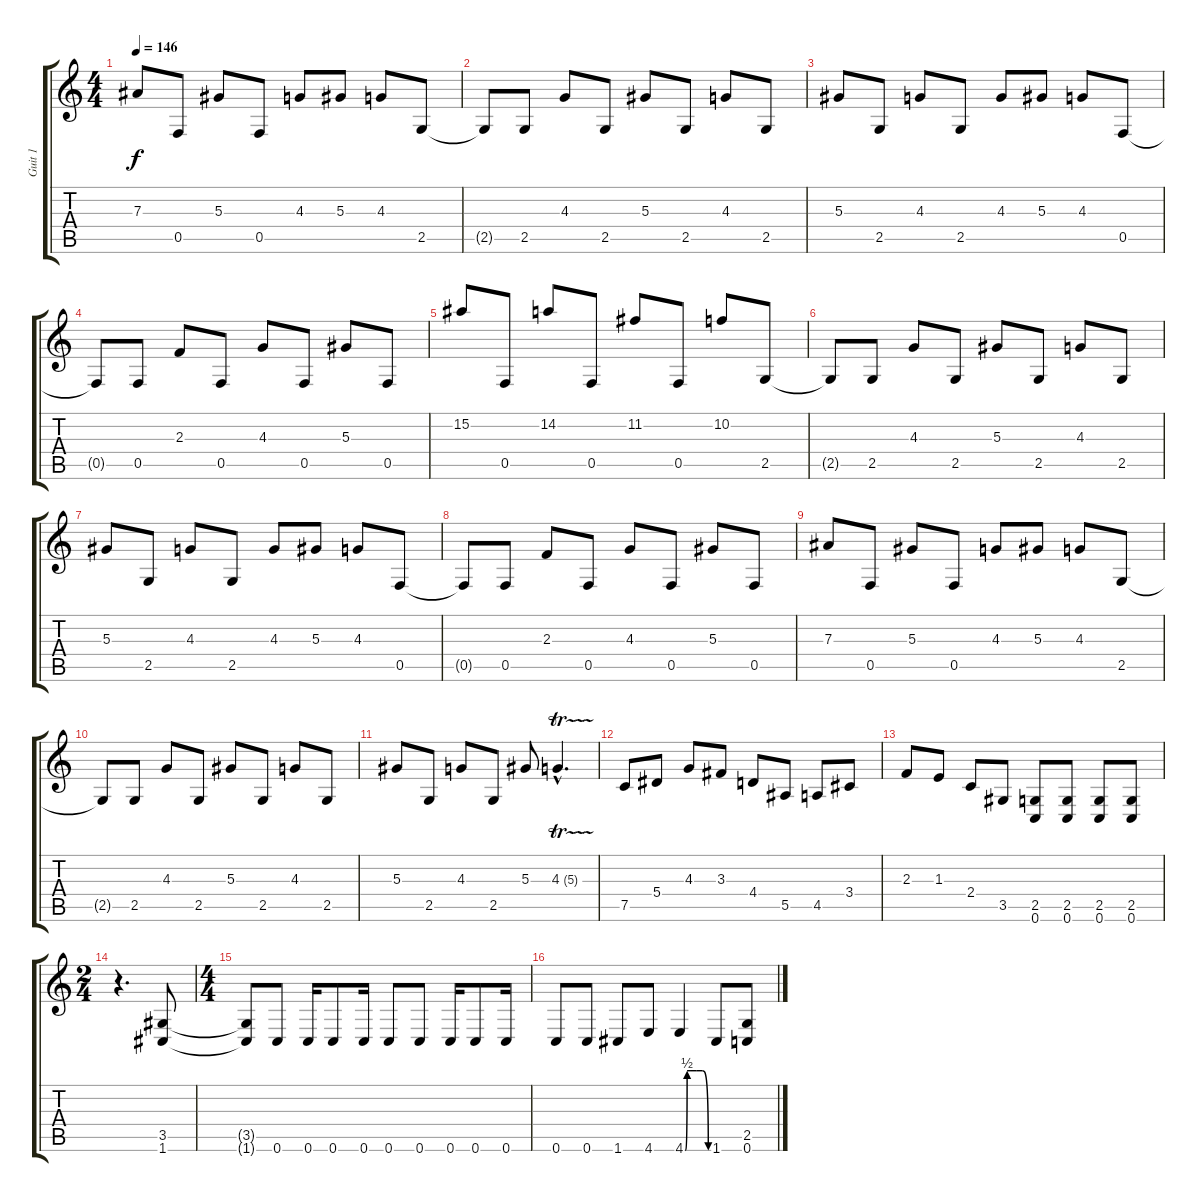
\track ("Guit 1" "Guit 1") {instrument distortionguitar}
\staff {score tabs}
\tuning (C4 G3 Eb3 Bb2 F2 C2) {hide}
\ts (4 4)
\tempo 146
\clef g2
\ks c
7.3.8{dy f} 0.5.8 5.3.8 0.5.8 4.3.8 5.3.8 4.3.8 2.5.8 |
2.5{t}.8 2.5.8 4.3.8 2.5.8 5.3.8 2.5.8 4.3.8 2.5.8 |
5.3.8 2.5.8 4.3.8 2.5.8 4.3.8 5.3.8 4.3.8 0.5.8 |
0.5{t}.8 0.5.8 2.3.8 0.5.8 4.3.8 0.5.8 5.3.8 0.5.8 |
15.2.8 0.5.8 14.2.8 0.5.8 11.2.8 0.5.8 10.2.8 2.5.8 |
2.5{t}.8 2.5.8 4.3.8 2.5.8 5.3.8 2.5.8 4.3.8 2.5.8 |
5.3.8 2.5.8 4.3.8 2.5.8 4.3.8 5.3.8 4.3.8 0.5.8 |
0.5{t}.8 0.5.8 2.3.8 0.5.8 4.3.8 0.5.8 5.3.8 0.5.8 |
7.3.8 0.5.8 5.3.8 0.5.8 4.3.8 5.3.8 4.3.8 2.5.8 |
2.5{t}.8 2.5.8 4.3.8 2.5.8 5.3.8 2.5.8 4.3.8 2.5.8 |
5.3.8 2.5.8 4.3.8 2.5.8 5.3.8 4.3{tr (5 32) hac}.4{d} |
7.5.8 5.4.8 4.3.8 3.3.8 4.4.8 5.5.8 4.5.8 3.4.8 |
2.3.8 1.3.8 2.4.8 3.5.8 (2.5 0.6).8 (2.5 0.6).8 (2.5 0.6).8 (2.5 0.6).8 |
\ts (2 4)
r.4{d} (3.5 1.6).8 |
\ts (4 4)
(3.5{t} 1.6{t}).8 0.6.8 0.6.16 0.6.8 0.6.16 0.6.8 0.6.8 0.6.16 0.6.8 0.6.16 |
0.6.8 0.6.8 1.6.8 4.6.8 4.6{be (custom 0 0 5 2 15 2 30 2 45 2 60 0)}.4 1.6.8 (2.5 0.6).8
